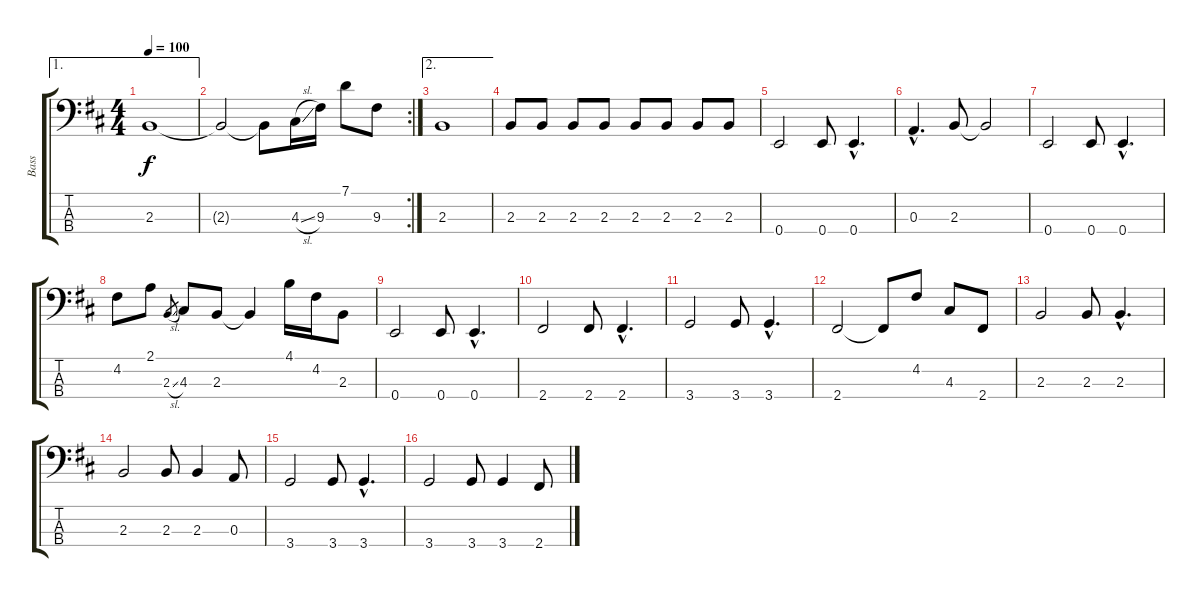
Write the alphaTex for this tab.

\track ("Bass" "Bass") {instrument fretlessbass}
\staff {score tabs}
\tuning (G2 D2 A1 E1) {hide}
\ae 1
\ts (4 4)
\tempo 100
\clef f4
\ks d
2.3.1{dy f} |
\rc 2
2.3{t}.2 2.3{t}.8 4.3{sl}.16 9.3.16 7.1.8 9.3.8 |
\ae 2
2.3.1 |
2.3.8 2.3.8 2.3.8 2.3.8 2.3.8 2.3.8 2.3.8 2.3.8 |
0.4.2 0.4.8 0.4{hac}.4{d} |
0.3{hac}.4{d} 2.3.8 2.3{t}.2 |
0.4.2 0.4.8 0.4{hac}.4{d} |
4.2.8 2.1.8 2.3{sl}.8{gr} 4.3.8 2.3.8 2.3{t}.4 4.1.16 4.2.16 2.3.8 |
0.4.2 0.4.8 0.4{hac}.4{d} |
2.4.2 2.4.8 2.4{hac}.4{d} |
3.4.2 3.4.8 3.4{hac}.4{d} |
2.4.2 2.4{t}.8 4.2.8 4.3.8 2.4.8 |
2.3.2 2.3.8 2.3{hac}.4{d} |
2.3.2 2.3.8 2.3.4 0.3.8 |
3.4.2 3.4.8 3.4{hac}.4{d} |
3.4.2 3.4.8 3.4.4 2.4.8
